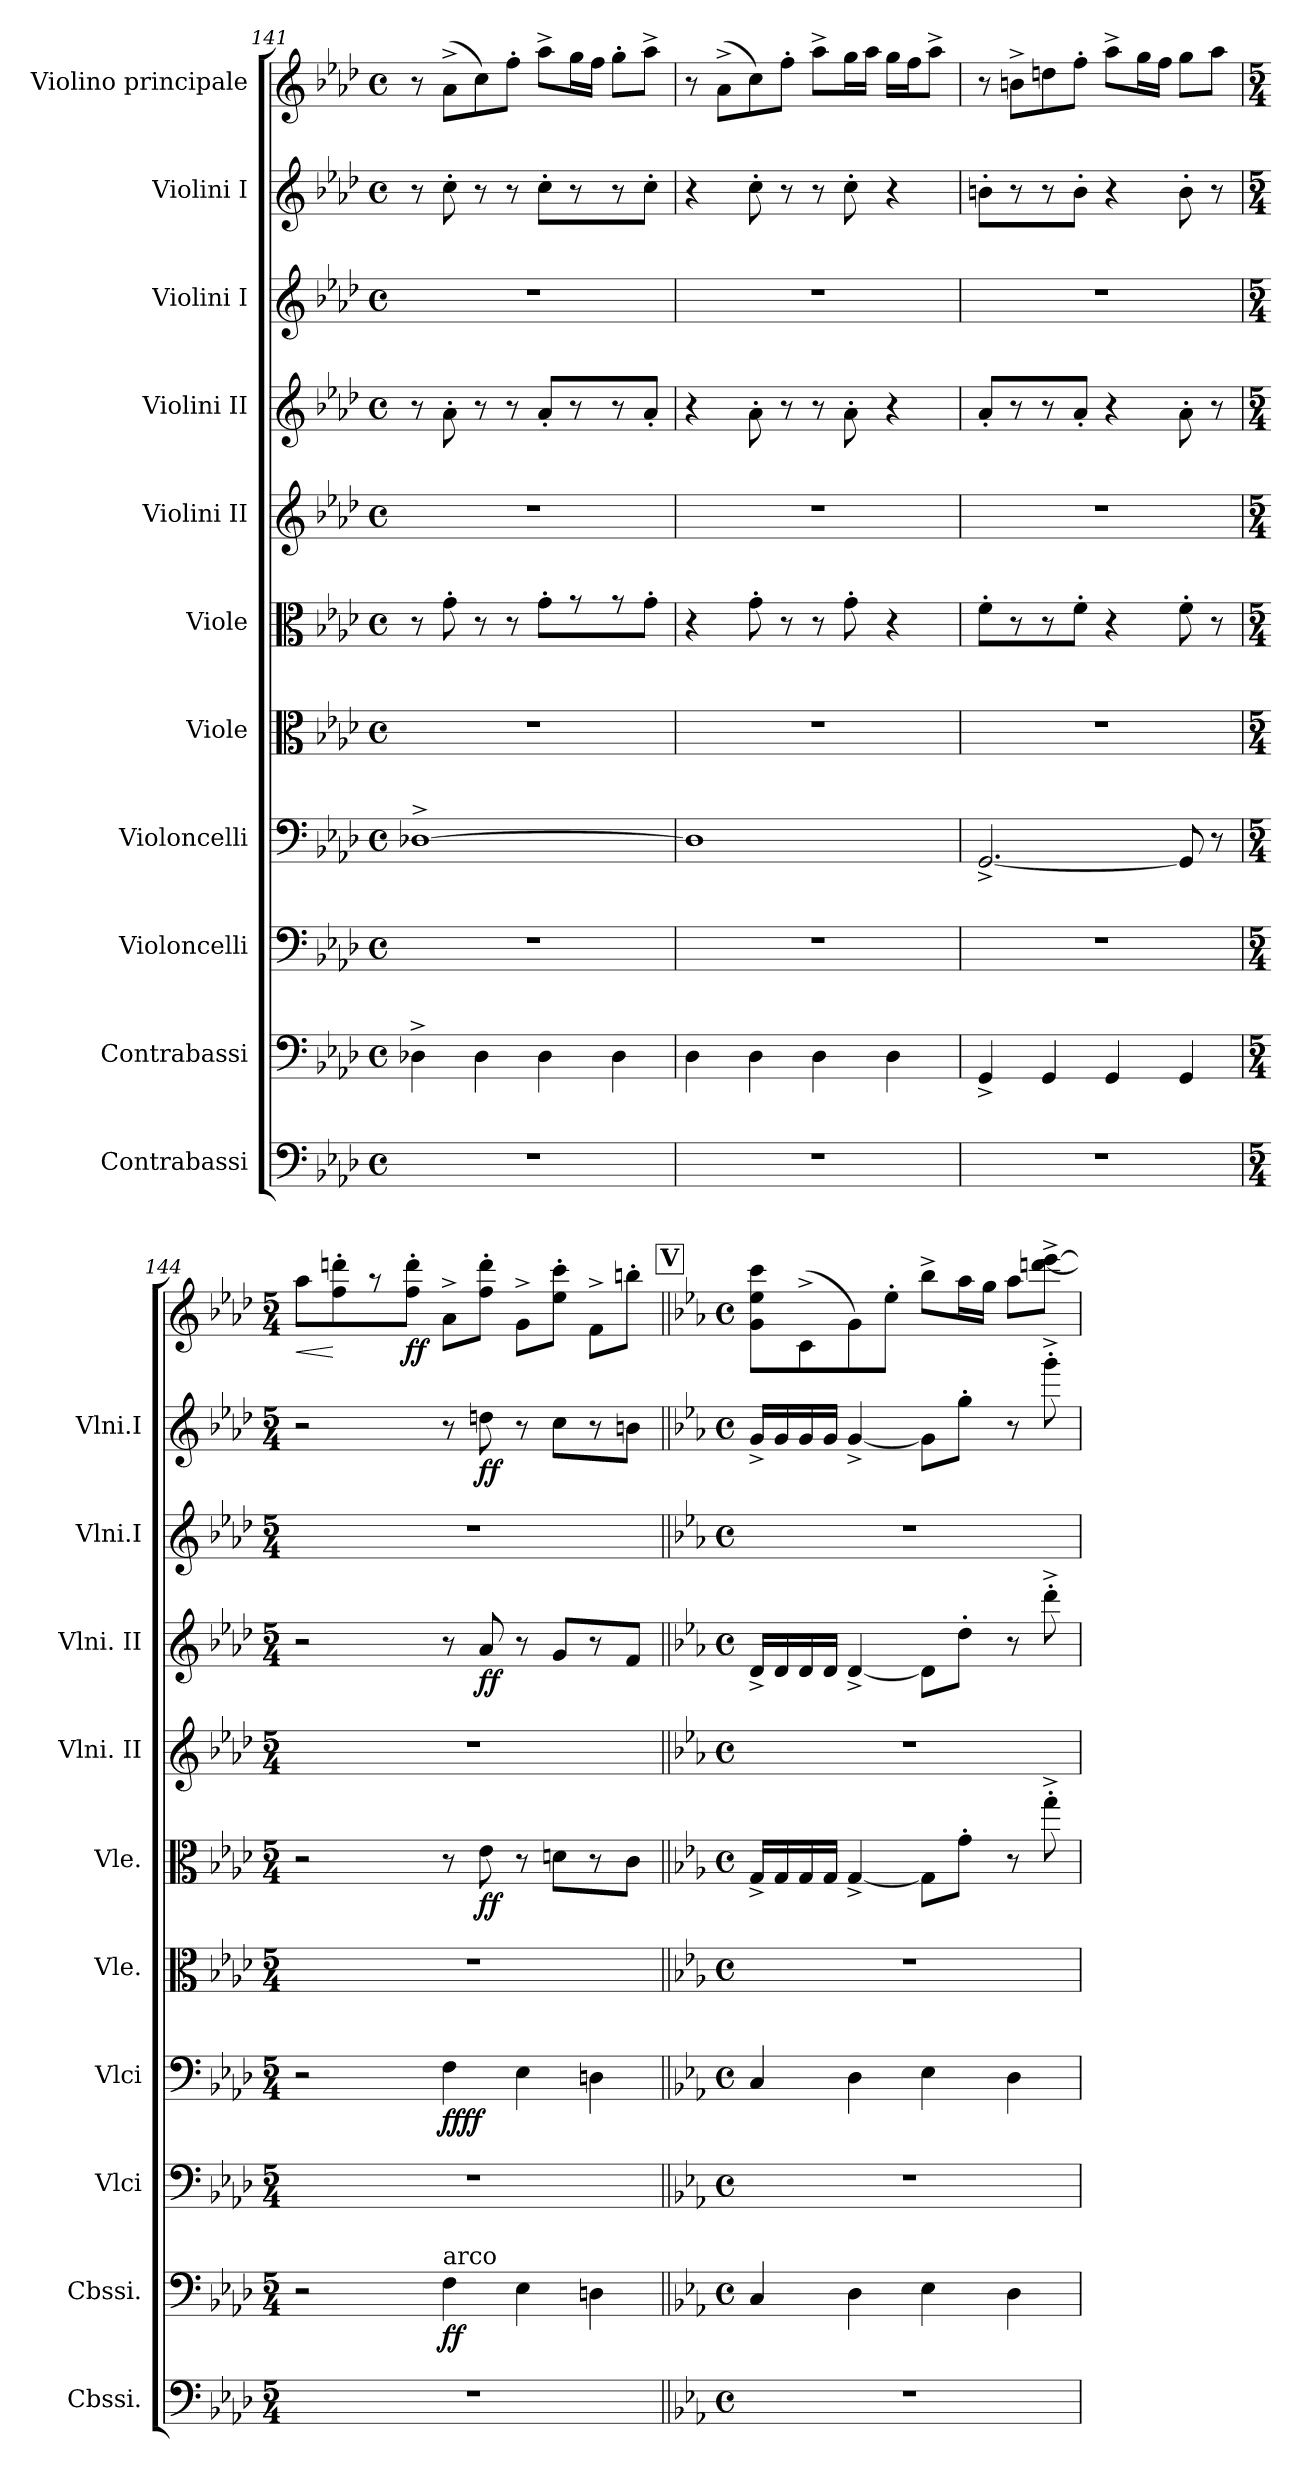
**kern	**kern	**dynam	**kern	**kern	**dynam	**kern	**kern	**dynam	**kern	**kern	**dynam	**kern	**kern	**dynam	**kern	**dynam
*part11	*part10	*part10	*part9	*part8	*part8	*part7	*part6	*part6	*part5	*part4	*part4	*part3	*part2	*part2	*part1	*part1
*staff11	*staff10	*staff10	*staff9	*staff8	*staff8	*staff7	*staff6	*staff6	*staff5	*staff4	*staff4	*staff3	*staff2	*staff2	*staff1	*staff1
*I"Contrabassi	*I"Contrabassi	*	*I"Violoncelli	*I"Violoncelli	*	*I"Viole	*I"Viole	*	*I"Violini II	*I"Violini II	*	*I"Violini I	*I"Violini I	*	*I"Violino principale	*
*I'Cbssi.	*I'Cbssi.	*	*I'Vlci	*I'Vlci	*	*I'Vle.	*I'Vle.	*	*I'Vlni. II	*I'Vlni. II	*	*I'Vlni.I	*I'Vlni.I	*	*	*
*clefF4	*clefF4	*	*clefF4	*clefF4	*	*clefC3	*clefC3	*	*clefG2	*clefG2	*	*clefG2	*clefG2	*	*clefG2	*
*ITrd7c12	*ITrd7c12	*	*	*	*	*	*	*	*	*	*	*	*	*	*	*
*k[b-e-a-d-]	*k[b-e-a-d-]	*	*k[b-e-a-d-]	*k[b-e-a-d-]	*	*k[b-e-a-d-]	*k[b-e-a-d-]	*	*k[b-e-a-d-]	*k[b-e-a-d-]	*	*k[b-e-a-d-]	*k[b-e-a-d-]	*	*k[b-e-a-d-]	*
*M4/4	*M4/4	*	*M4/4	*M4/4	*	*M4/4	*M4/4	*	*M4/4	*M4/4	*	*M4/4	*M4/4	*	*M4/4	*
*met(c)	*met(c)	*	*met(c)	*met(c)	*	*met(c)	*met(c)	*	*met(c)	*met(c)	*	*met(c)	*met(c)	*	*met(c)	*
=141	=141	=141	=141	=141	=141	=141	=141	=141	=141	=141	=141	=141	=141	=141	=141	=141
1r	4DD-X^\	.	1r	[1D-X^	.	1r	8r	.	1r	8r	.	1r	8r	.	8r	.
.	.	.	.	.	.	.	8g'\	.	.	8a-'\	.	.	8cc'\	.	(>8a-^\L	.
.	4DD-\	.	.	.	.	.	8r	.	.	8r	.	.	8r	.	8cc\)	.
.	.	.	.	.	.	.	8r	.	.	8r	.	.	8r	.	8ff'\J	.
.	4DD-\	.	.	.	.	.	8g'\L	.	.	8a-'/L	.	.	8cc'\L	.	8aa-^\L	.
.	.	.	.	.	.	.	8r	.	.	8r	.	.	8r	.	16gg\L	.
.	.	.	.	.	.	.	.	.	.	.	.	.	.	.	16ff\JJ	.
.	4DD-\	.	.	.	.	.	8r	.	.	8r	.	.	8r	.	8gg'\L	.
.	.	.	.	.	.	.	8g'\J	.	.	8a-'/J	.	.	8cc'\J	.	8aa-^\J	.
=142	=142	=142	=142	=142	=142	=142	=142	=142	=142	=142	=142	=142	=142	=142	=142	=142
1r	4DD-\	.	1r	1D-]	.	1r	4r	.	1r	4r	.	1r	4r	.	8r	.
.	.	.	.	.	.	.	.	.	.	.	.	.	.	.	(>8a-^\L	.
.	4DD-\	.	.	.	.	.	8g'\	.	.	8a-'\	.	.	8cc'\	.	8cc\)	.
.	.	.	.	.	.	.	8r	.	.	8r	.	.	8r	.	8ff'\J	.
.	4DD-\	.	.	.	.	.	8r	.	.	8r	.	.	8r	.	8aa-^\L	.
.	.	.	.	.	.	.	8g'\	.	.	8a-'\	.	.	8cc'\	.	16gg\L	.
.	.	.	.	.	.	.	.	.	.	.	.	.	.	.	16aa-\JJ	.
.	4DD-\	.	.	.	.	.	4r	.	.	4r	.	.	4r	.	16gg\LL	.
.	.	.	.	.	.	.	.	.	.	.	.	.	.	.	16ff\J	.
.	.	.	.	.	.	.	.	.	.	.	.	.	.	.	8aa-^\J	.
!!LO:PB:g=z
=143	=143	=143	=143	=143	=143	=143	=143	=143	=143	=143	=143	=143	=143	=143	=143	=143
1r	4GGG^/	.	1r	[2.GG^/	.	1r	8f'\L	.	1r	8a-'/L	.	1r	8bn'\L	.	8r	.
.	.	.	.	.	.	.	8r	.	.	8r	.	.	8r	.	8bn^\L	.
.	4GGG/	.	.	.	.	.	8r	.	.	8r	.	.	8r	.	8ddn\	.
.	.	.	.	.	.	.	8f'\J	.	.	8a-'/J	.	.	8b'\J	.	8ff'\J	.
.	4GGG/	.	.	.	.	.	4r	.	.	4r	.	.	4r	.	8aa-^\L	.
.	.	.	.	.	.	.	.	.	.	.	.	.	.	.	16gg\L	.
.	.	.	.	.	.	.	.	.	.	.	.	.	.	.	16ff\JJ	.
.	4GGG/	.	.	8GG/]	.	.	8f'\	.	.	8a-'\	.	.	8b'\	.	8gg\L	.
.	.	.	.	8r	.	.	8r	.	.	8r	.	.	8r	.	8aa-\J	.
=144	=144	=144	=144	=144	=144	=144	=144	=144	=144	=144	=144	=144	=144	=144	=144	=144
*M5/4	*M5/4	*	*M5/4	*M5/4	*	*M5/4	*M5/4	*	*M5/4	*M5/4	*	*M5/4	*M5/4	*	*M5/4	*
!	!	!	!	!	!	!	!	!	!	!	!	!	!	!	!	!LO:HP:b
4%5r	2r	.	4%5r	2r	.	4%5r	2r	.	4%5r	2r	.	4%5r	2r	.	8aa-\L	<
.	.	.	.	.	.	.	.	.	.	.	.	.	.	.	8ff\' 8dddn\'	[
.	.	.	.	.	.	.	.	.	.	.	.	.	.	.	8r	.
!	!	!	!	!	!	!	!	!	!	!	!	!	!	!	!	!LO:DY:b
.	.	.	.	.	.	.	.	.	.	.	.	.	.	.	8ff\' 8ddd\'J	ff
!	!LO:TX:a:t=arco	!	!	!	!	!	!	!	!	!	!	!	!	!	!	!
!	!	!LO:DY:b	!	!	!LO:DY:b	!	!	!	!	!	!	!	!	!	!	!
!	!	!	!	!	!LO:DY:n=1:b	!	!	!	!	!	!	!	!	!	!	!
.	4FF\	ff	.	4F\	ff ff	.	8r	.	.	8r	.	.	8r	.	8a-^\L	.
!	!	!	!	!	!	!	!	!LO:DY:b	!	!	!LO:DY:b	!	!	!LO:DY:b	!	!
.	.	.	.	.	.	.	8e-\	ff	.	8a-/	ff	.	8ddn\	ff	8ff\' 8ddd\'J	.
.	4EE-\	.	.	4E-\	.	.	8r	.	.	8r	.	.	8r	.	8g^\L	.
.	.	.	.	.	.	.	8dn\L	.	.	8g/L	.	.	8cc\L	.	8ee-\' 8ccc\'J	.
.	4DDn\	.	.	4Dn\	.	.	8r	.	.	8r	.	.	8r	.	8f^\L	.
.	.	.	.	.	.	.	8c\J	.	.	8f/J	.	.	8bn\J	.	8bbn'\J	.
!!LO:REH:place=s1:a:B:fs=14:t=V
=145||	=145||	=145||	=145||	=145||	=145||	=145||	=145||	=145||	=145||	=145||	=145||	=145||	=145||	=145||	=145||	=145||
*k[b-e-a-]	*k[b-e-a-]	*	*k[b-e-a-]	*k[b-e-a-]	*	*k[b-e-a-]	*k[b-e-a-]	*	*k[b-e-a-]	*k[b-e-a-]	*	*k[b-e-a-]	*k[b-e-a-]	*	*k[b-e-a-]	*
*M4/4	*M4/4	*	*M4/4	*M4/4	*	*M4/4	*M4/4	*	*M4/4	*M4/4	*	*M4/4	*M4/4	*	*M4/4	*
*met(c)	*met(c)	*	*met(c)	*met(c)	*	*met(c)	*met(c)	*	*met(c)	*met(c)	*	*met(c)	*met(c)	*	*met(c)	*
1r	4CC/	.	1r	4C/	.	1r	16G^/LL	.	1r	16d^/LL	.	1r	16g^/LL	.	8g\ 8ee-\ 8ccc\L	.
.	.	.	.	.	.	.	16G/	.	.	16d/	.	.	16g/	.	.	.
.	.	.	.	.	.	.	16G/	.	.	16d/	.	.	16g/	.	(>8c^\	.
.	.	.	.	.	.	.	16G/JJ	.	.	16d/JJ	.	.	16g/JJ	.	.	.
.	4DD\	.	.	4D\	.	.	[4G^/	.	.	[4d^/	.	.	[4g^/	.	8g\)	.
.	.	.	.	.	.	.	.	.	.	.	.	.	.	.	8ee-'\J	.
.	4EE-\	.	.	4E-\	.	.	8G\L]	.	.	8d\L]	.	.	8g\L]	.	8bb-^\L	.
.	.	.	.	.	.	.	8g'\J	.	.	8dd'\J	.	.	8gg'\J	.	16aa-\L	.
.	.	.	.	.	.	.	.	.	.	.	.	.	.	.	16gg\JJ	.
.	4DD\	.	.	4D\	.	.	8r	.	.	8r	.	.	8r	.	8aa-\L	.
.	.	.	.	.	.	.	8gg'^\	.	.	8ddd'^\	.	.	8ggg'^\	.	[8dddn\^ [8eee-\^J	.
=	=	=	=	=	=	=	=	=	=	=	=	=	=	=	=	=
*-	*-	*-	*-	*-	*-	*-	*-	*-	*-	*-	*-	*-	*-	*-	*-	*-
